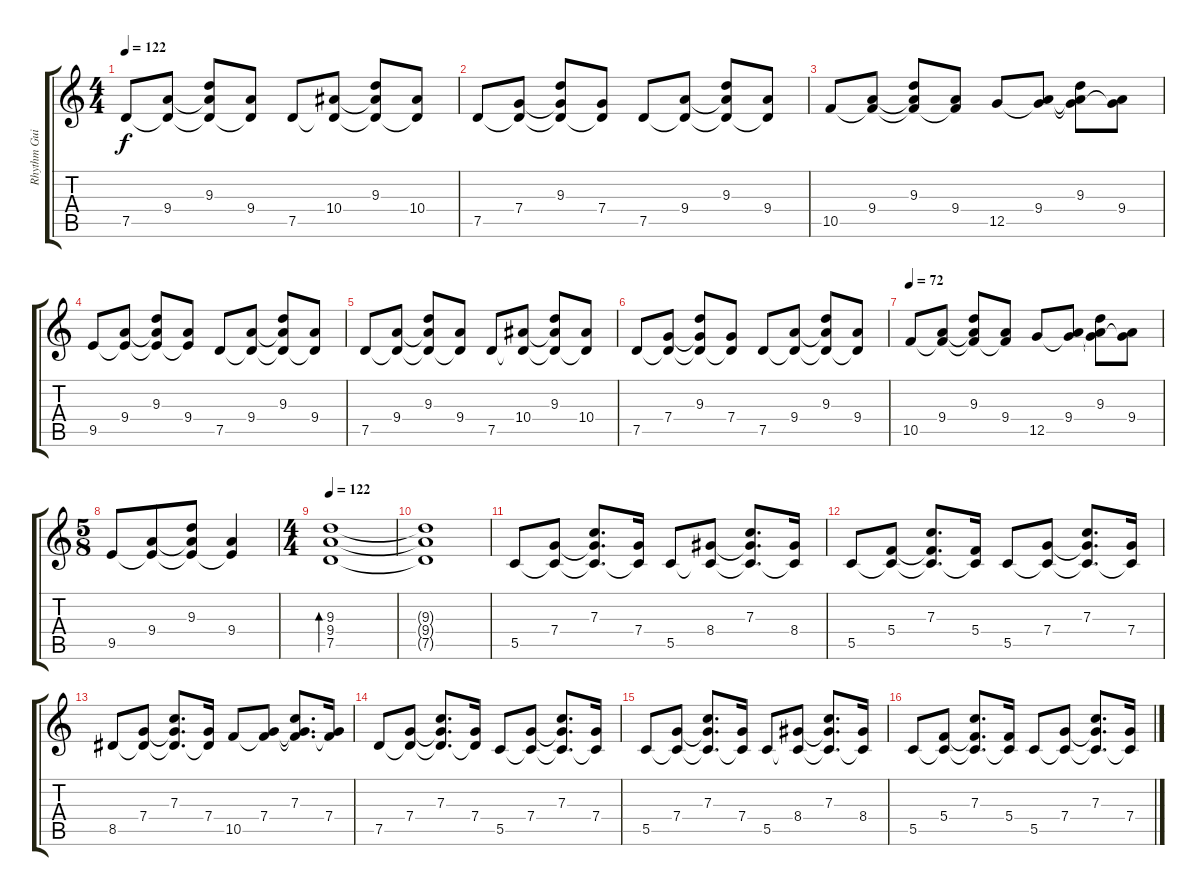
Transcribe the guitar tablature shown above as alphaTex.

\track ("Rhythm Guitar" "Rhythm Gui") {instrument acousticguitarsteel}
\staff {score tabs}
\tuning (D4 A3 F3 C3 G2 D2) {hide}
\ts (4 4)
\tempo 122
\clef g2
\ks c
7.5.8{dy f} (9.4 7.5{t}).8 (9.3 9.4{t} 7.5{t}).8 (9.4 7.5{t}).8 7.5.8 (10.4 7.5{t}).8 (9.3 10.4{t} 7.5{t}).8 (10.4 7.5{t}).8 |
7.5.8 (7.4 7.5{t}).8 (9.3 7.4{t} 7.5{t}).8 (7.4 7.5{t}).8 7.5.8 (9.4 7.5{t}).8 (9.3 9.4{t} 7.5{t}).8 (9.4 7.5{t}).8 |
10.5.8 (9.4 10.5{t}).8 (9.3 9.4{t} 10.5{t}).8 (9.4 10.5{t}).8 12.5.8 (9.4 12.5{t}).8 (9.3 9.4{t} 12.5{t}).8 (9.4 12.5{t}).8 |
9.5.8 (9.4 9.5{t}).8 (9.3 9.4{t} 9.5{t}).8 (9.4 9.5{t}).8 7.5.8 (9.4 7.5{t}).8 (9.3 9.4{t} 7.5{t}).8 (9.4 7.5{t}).8 |
7.5.8 (9.4 7.5{t}).8 (9.3 9.4{t} 7.5{t}).8 (9.4 7.5{t}).8 7.5.8 (10.4 7.5{t}).8 (9.3 10.4{t} 7.5{t}).8 (10.4 7.5{t}).8 |
7.5.8 (7.4 7.5{t}).8 (9.3 7.4{t} 7.5{t}).8 (7.4 7.5{t}).8 7.5.8 (9.4 7.5{t}).8 (9.3 9.4{t} 7.5{t}).8 (9.4 7.5{t}).8 |
\tempo 72
10.5.8 (9.4 10.5{t}).8 (9.3 9.4{t} 10.5{t}).8 (9.4 10.5{t}).8 12.5.8 (9.4 12.5{t}).8 (9.3 9.4{t} 12.5{t}).8 (9.4 12.5{t}).8 |
\ts (5 8)
9.5.8 (9.4 9.5{t}).8 (9.3 9.4{t} 9.5{t}).8 (9.4 9.5{t}).4 |
\ts (4 4)
\tempo 122
(9.3 9.4 7.5).1{bd 240} |
(9.3{t} 9.4{t} 7.5{t}).1 |
5.5.8 (7.4 5.5{t}).8 (7.3 7.4{t} 5.5{t}).8{d} (7.4 5.5{t}).16 5.5.8 (8.4 5.5{t}).8 (7.3 8.4{t} 5.5{t}).8{d} (8.4 5.5{t}).16 |
5.5.8 (5.4 5.5{t}).8 (7.3 5.4{t} 5.5{t}).8{d} (5.4 5.5{t}).16 5.5.8 (7.4 5.5{t}).8 (7.3 7.4{t} 5.5{t}).8{d} (7.4 5.5{t}).16 |
8.5.8 (7.4 8.5{t}).8 (7.3 7.4{t} 8.5{t}).8{d} (7.4 8.5{t}).16 10.5.8 (7.4 10.5{t}).8 (7.3 7.4{t} 10.5{t}).8{d} (7.4 10.5{t}).16 |
7.5.8 (7.4 7.5{t}).8 (7.3 7.4{t} 7.5{t}).8{d} (7.4 7.5{t}).16 5.5.8 (7.4 5.5{t}).8 (7.3 7.4{t} 5.5{t}).8{d} (7.4 5.5{t}).16 |
5.5.8 (7.4 5.5{t}).8 (7.3 7.4{t} 5.5{t}).8{d} (7.4 5.5{t}).16 5.5.8 (8.4 5.5{t}).8 (7.3 8.4{t} 5.5{t}).8{d} (8.4 5.5{t}).16 |
5.5.8 (5.4 5.5{t}).8 (7.3 5.4{t} 5.5{t}).8{d} (5.4 5.5{t}).16 5.5.8 (7.4 5.5{t}).8 (7.3 7.4{t} 5.5{t}).8{d} (7.4 5.5{t}).16
